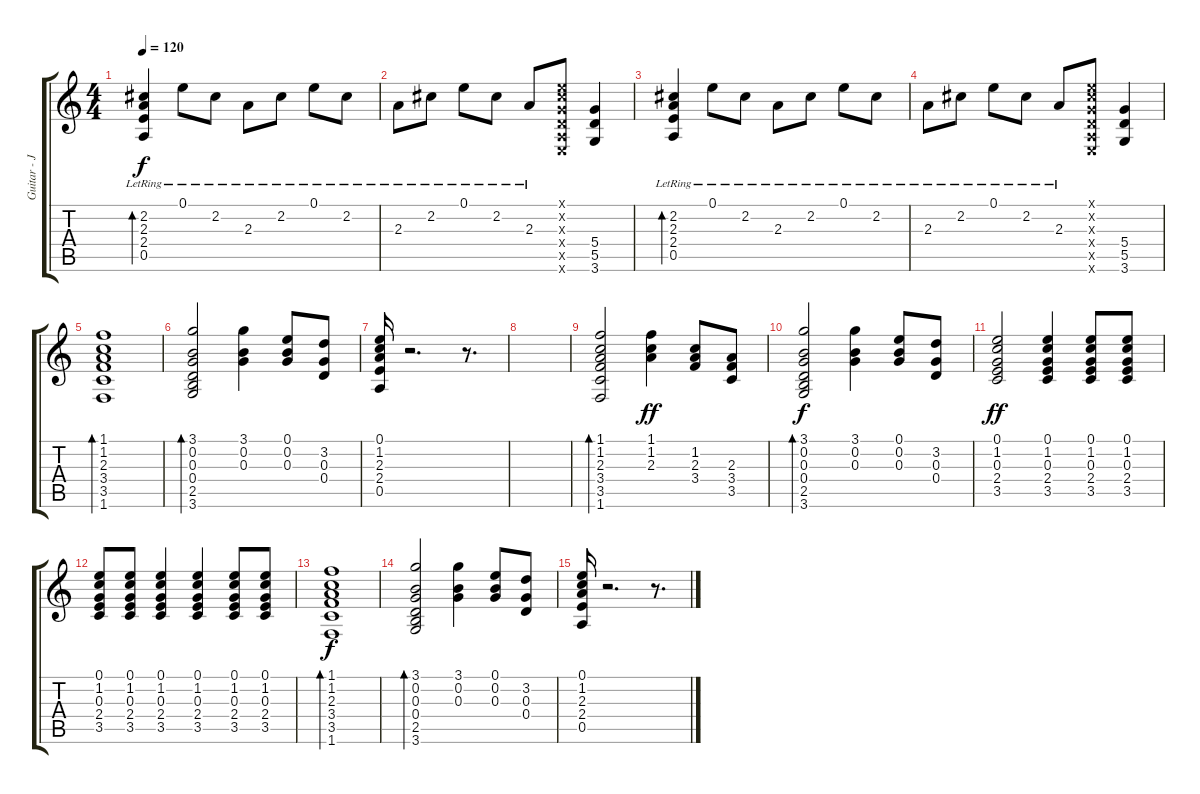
\track ("Guitar - Jerry Harrison" "Guitar - J") {instrument acousticguitarsteel}
\staff {score tabs}
\tuning (E4 B3 G3 D3 A2 E2) {hide}
\ts (4 4)
\tempo 120
\clef g2
\ks c
(2.2{lr} 2.3{lr} 2.4{lr} 0.5{lr}).4{bd 30 dy f} 0.1{lr}.8 2.2{lr}.8 2.3{lr}.8 2.2{lr}.8 0.1{lr}.8 2.2{lr}.8 |
2.3{lr}.8 2.2{lr}.8 0.1{lr}.8 2.2{lr}.8 2.3{lr}.8 (0.1{x} 2.2{x} 0.3{x} 0.4{x} 0.5{x} 0.6{x}).8 (5.4 5.5 3.6).4 |
(2.2{lr} 2.3{lr} 2.4{lr} 0.5{lr}).4{bd 30} 0.1{lr}.8 2.2{lr}.8 2.3{lr}.8 2.2{lr}.8 0.1{lr}.8 2.2{lr}.8 |
2.3{lr}.8 2.2{lr}.8 0.1{lr}.8 2.2{lr}.8 2.3{lr}.8 (0.1{x} 2.2{x} 0.3{x} 0.4{x} 0.5{x} 0.6{x}).8 (5.4 5.5 3.6).4 |
(1.1 1.2 2.3 3.4 3.5 1.6).1{bd 120} |
(3.1 0.2 0.3 0.4 2.5 3.6).2{bd 60} (3.1 0.2 0.3).4 (0.1 0.2 0.3).8 (3.2 0.3 0.4).8 |
(0.1 1.2 2.3 2.4 0.5).16 r.2{d} r.8{d} |
|
(1.1 1.2 2.3 3.4 3.5 1.6).2{bd 120} (1.1 1.2 2.3).4{dy ff} (1.2 2.3 3.4).8 (2.3 3.4 3.5).8 |
(3.1 0.2 0.3 0.4 2.5 3.6).2{bd 60 dy f} (3.1 0.2 0.3).4 (0.1 0.2 0.3).8 (3.2 0.3 0.4).8 |
(0.1 1.2 0.3 2.4 3.5).2{dy ff} (0.1 1.2 0.3 2.4 3.5).4 (0.1 1.2 0.3 2.4 3.5).8 (0.1 1.2 0.3 2.4 3.5).8 |
(0.1 1.2 0.3 2.4 3.5).8 (0.1 1.2 0.3 2.4 3.5).8 (0.1 1.2 0.3 2.4 3.5).4 (0.1 1.2 0.3 2.4 3.5).4 (0.1 1.2 0.3 2.4 3.5).8 (0.1 1.2 0.3 2.4 3.5).8 |
(1.1 1.2 2.3 3.4 3.5 1.6).1{bd 120 dy f} |
(3.1 0.2 0.3 0.4 2.5 3.6).2{bd 60} (3.1 0.2 0.3).4 (0.1 0.2 0.3).8 (3.2 0.3 0.4).8 |
(0.1 1.2 2.3 2.4 0.5).16 r.2{d} r.8{d}
